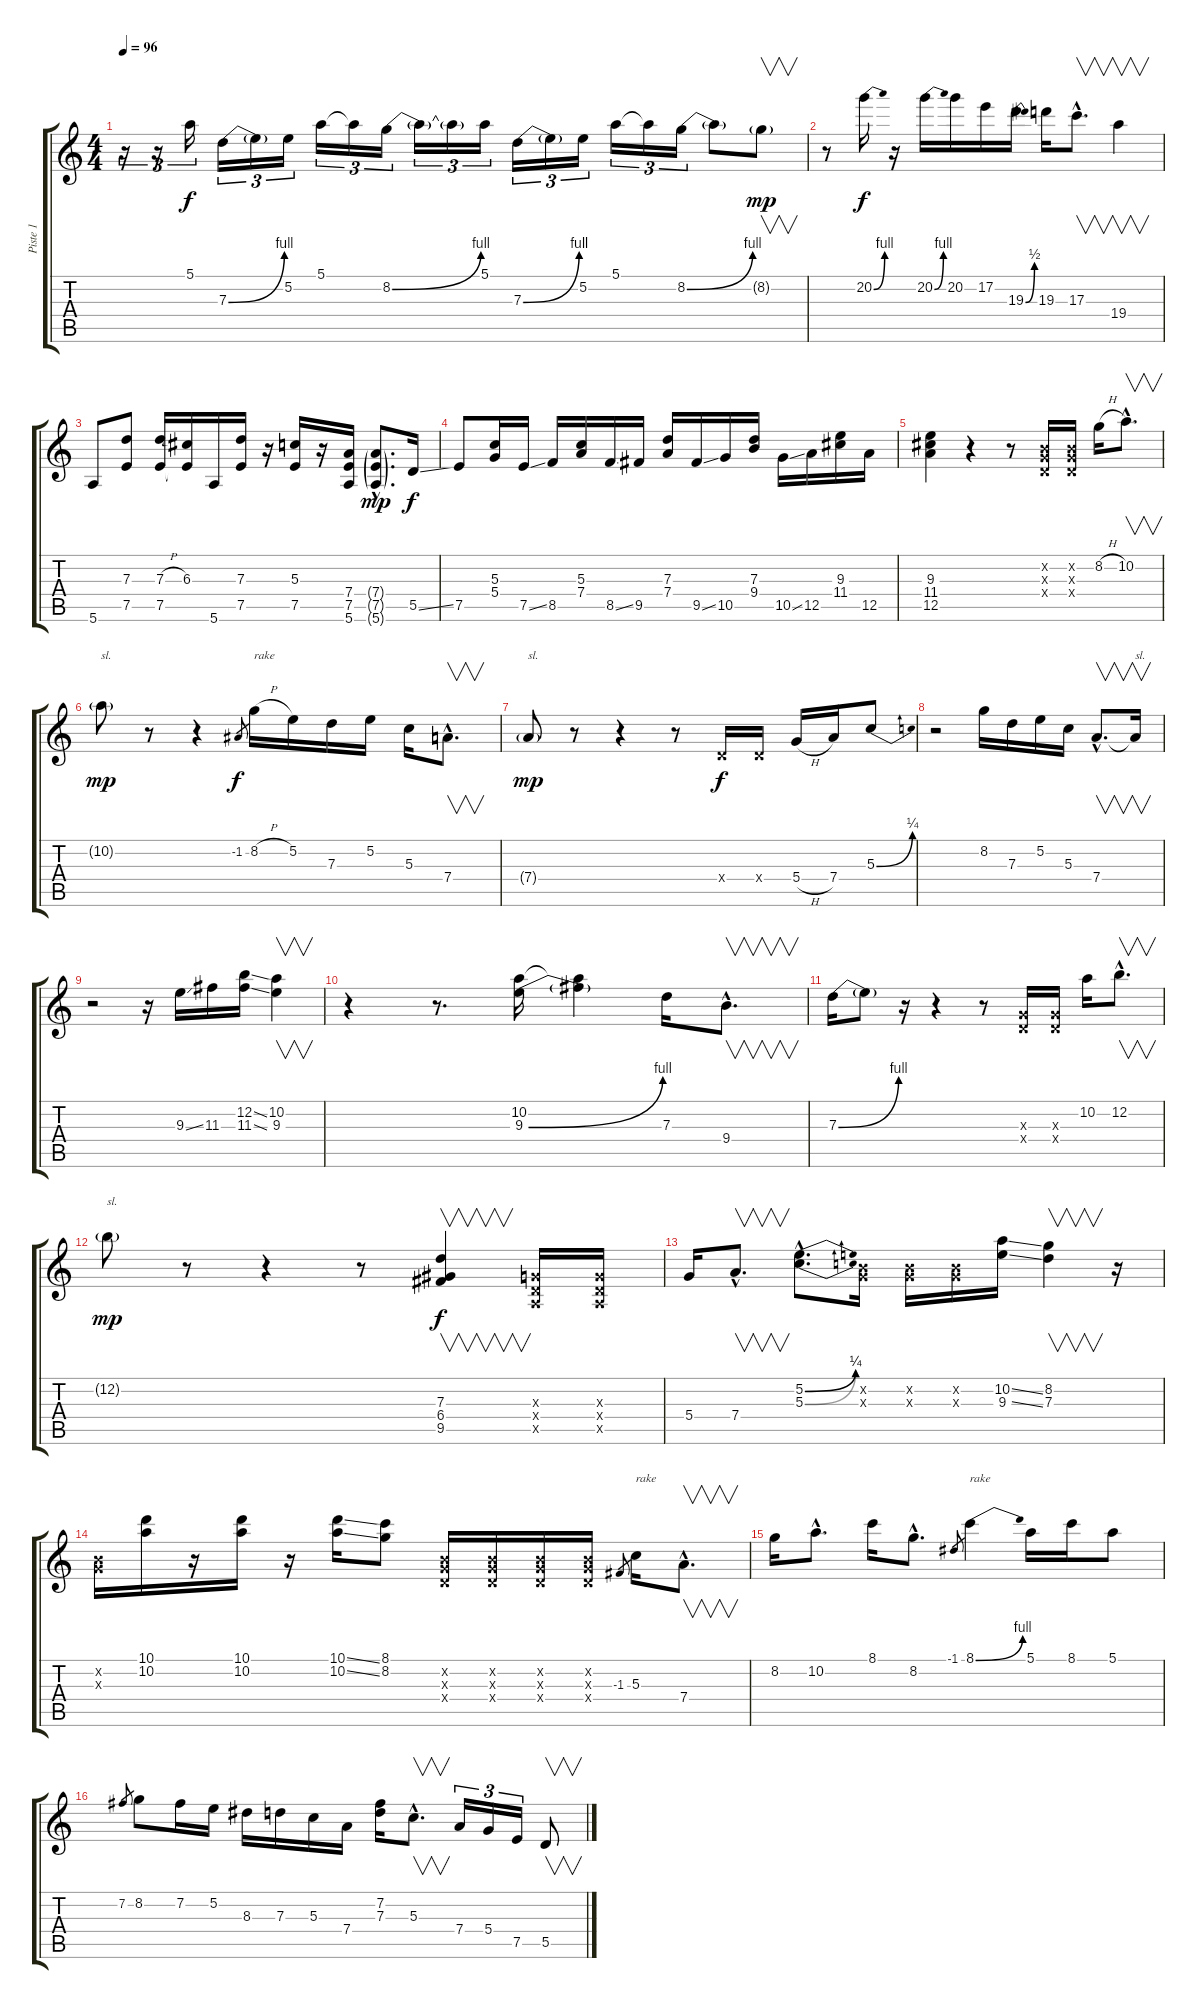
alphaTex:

\track ("Piste 1" "Piste 1") {instrument overdrivenguitar}
\staff {score tabs}
\tuning (E4 B3 G3 D3 A2 E2) {hide}
\ts (4 4)
\tempo 96
\clef g2
\ks c
r.16{tu (3 2) dy f} r.16{tu (3 2)} 5.1.16{tu (3 2)} 7.3{be (bend 0 0 60 4)}.16{tu (3 2)} 7.3{t}.16{tu (3 2)} 5.2.16{tu (3 2)} 5.1.16{tu (3 2)} 5.1{t}.16{tu (3 2)} 8.2{be (bend 0 0 60 4)}.16{tu (3 2)} 8.2{t}.16{tu (3 2)} 8.2{t}.16{tu (3 2)} 5.1.16{tu (3 2)} 7.3{be (bend 0 0 60 4)}.16{tu (3 2)} 7.3{t}.16{tu (3 2)} 5.2.16{tu (3 2)} 5.1.16{tu (3 2)} 5.1{t}.16{tu (3 2)} 8.2{be (bend 0 0 60 4)}.16{tu (3 2)} 8.2{t}.8 8.2{g}.8{v dy mp} |
r.8 20.2{be (bend 0 0 60 4)}.16{dy f} r.16 20.2{be (bend 0 0 60 4)}.16 20.2.16 17.2.16 19.3{be (bend 0 0 60 2)}.16 19.3.16 17.3{hac}.8{v d} 19.4.4{v} |
5.6.8 (7.3 7.5).8 (7.3{h} 7.5).16 (6.3 7.5{t}).16 5.6.16 (7.3 7.5).16 r.16 (5.3 7.5).16 r.16 (7.4 7.5 5.6).16 (7.4{g hac} 7.5{g hac} 5.6{g hac}).8{d dy mp} 5.5{ss}.16{dy f} |
7.5.8 (5.3 5.4).16 7.5{ss}.16 8.5.16 (5.3 7.4).16 8.5{ss}.16 9.5.16 (7.3 7.4).16 9.5{ss}.16 10.5.16 (7.3 9.4).16 10.5{ss}.16 12.5.16 (9.3 11.4).16 12.5.16 |
(9.3 11.4 12.5).4 r.4 r.8 (0.2{x} 0.3{x} 0.4{x}).16 (0.2{x} 0.3{x} 0.4{x}).16 8.2{h}.16 10.2{hac}.8{v d} |
10.2{g}.8{txt "sl." dy mp} r.8 r.4 -1.2.8{gr dy f} 8.2{h}.16{txt "rake"} 5.2.16 7.3.16 5.2.16 5.3.16 7.4{hac}.8{v d} |
7.4{g}.8{txt "sl." dy mp} r.8 r.4 r.8 0.4{x}.16{dy f} 0.4{x}.16 5.4{h}.16 7.4.16 5.3{be (bend 0 0 60 1)}.8 |
r.2 8.2.16 7.3.16 5.2.16 5.3.16 7.4{hac}.8{v d} 7.4{t}.16{v txt "sl."} |
r.2 r.16 9.3{ss}.16 11.3.16 (12.2{ss} 11.3{ss}).16 (10.2 9.3).4{v} |
r.4 r.8{d} (10.2 9.3{be (bend 0 0 60 4)}).16 (10.2{t} 9.3{t}).4 7.3.16 9.4{hac}.8{v d} |
7.3{be (bend 0 0 60 4)}.16 7.3{t}.8 r.16 r.4 r.8 (0.3{x} 0.4{x}).16 (0.3{x} 0.4{x}).16 10.2.16 12.2{hac}.8{v d} |
12.2{g}.8{txt "sl." dy mp} r.8 r.4 r.8 (7.3 6.4 9.5).4{v dy f} (0.3{x} 0.4{x} 0.5{x}).16 (0.3{x} 0.4{x} 0.5{x}).16 |
5.4.16 7.4{hac}.8{v d} (5.2{be (bend 0 0 60 1) hac} 5.3{be (bend 0 0 60 1) hac}).8{d} (0.2{x} 0.3{x}).16 (0.2{x} 0.3{x}).16 (0.2{x} 0.3{x}).16 (10.2{ss} 9.3{ss}).16 (8.2 7.3).4{v} r.16 |
(0.2{x} 0.3{x}).16 (10.1 10.2).16 r.16 (10.1 10.2).16 r.16 (10.1{ss} 10.2{ss}).16 (8.1 8.2).8 (0.2{x} 0.3{x} 0.4{x}).16 (0.2{x} 0.3{x} 0.4{x}).16 (0.2{x} 0.3{x} 0.4{x}).16 (0.2{x} 0.3{x} 0.4{x}).16 -1.3.8{gr} 5.3.16{txt "rake"} 7.4{hac}.8{v d} |
8.2.16 10.2{hac}.8{d} 8.1.16 8.2{hac}.8{d} -1.1.8{gr} 8.1{be (bend 0 0 60 4)}.4{txt "rake"} 5.1.16 8.1.16 5.1.8 |
7.2.8{gr} 8.2.8 7.2.16 5.2.16 8.3.16 7.3.16 5.3.16 7.4.16 (7.2 7.3).16 5.3{hac}.8{v d} 7.4.16{tu (3 2)} 5.4.16{tu (3 2)} 7.5.16{tu (3 2)} 5.5.8{v}
